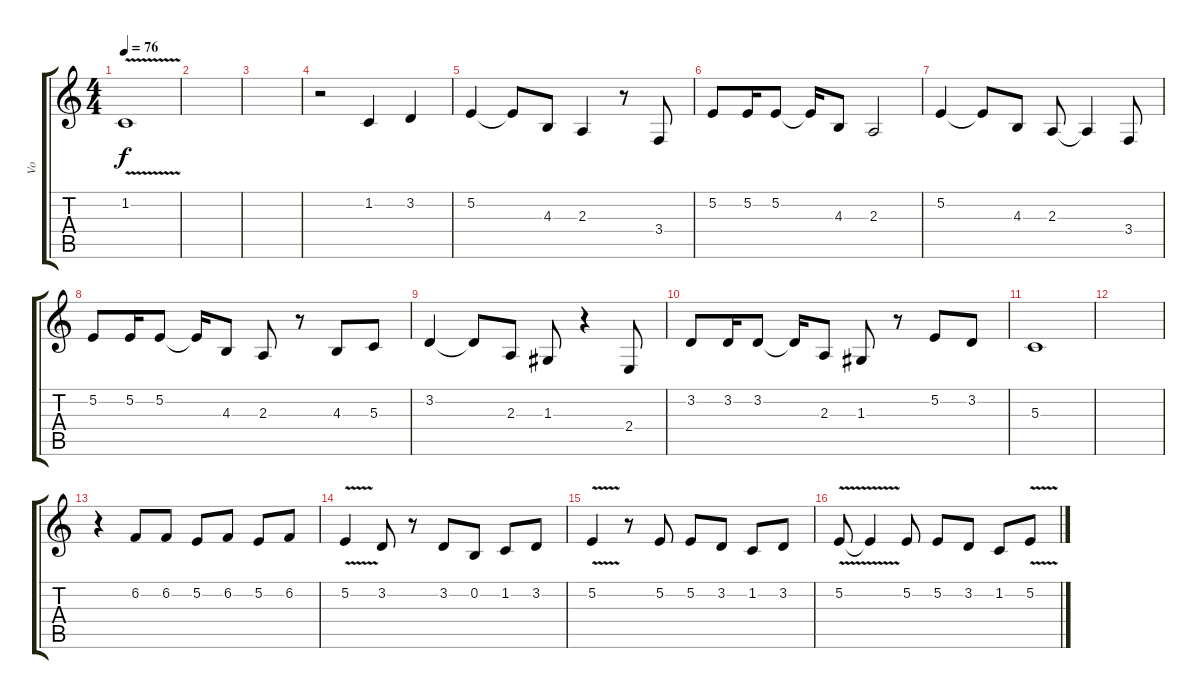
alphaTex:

\track ("Vo" "Vo") {instrument voiceoohs}
\staff {score tabs}
\tuning (E4 B3 G3 D3 A2 E2) {hide}
\ts (4 4)
\tempo 76
\clef g2
\ks c
1.2{v}.1{dy f} |
|
|
r.2 1.2.4 3.2.4 |
5.2.4 5.2{t}.8 4.3.8 2.3.4 r.8 3.4.8 |
5.2.8 5.2.16 5.2.8 5.2{t}.16 4.3.8 2.3.2 |
5.2.4 5.2{t}.8 4.3.8 2.3.8 2.3{t}.4 3.4.8 |
5.2.8 5.2.16 5.2.8 5.2{t}.16 4.3.8 2.3.8 r.8 4.3.8 5.3.8 |
3.2.4 3.2{t}.8 2.3.8 1.3.8 r.4 2.4.8 |
3.2.8 3.2.16 3.2.8 3.2{t}.16 2.3.8 1.3.8 r.8 5.2.8 3.2.8 |
5.3.1 |
|
r.4 6.2.8 6.2.8 5.2.8 6.2.8 5.2.8 6.2.8 |
5.2{v}.4 3.2.8 r.8 3.2.8 0.2.8 1.2.8 3.2.8 |
5.2{v}.4 r.8 5.2.8 5.2.8 3.2.8 1.2.8 3.2.8 |
5.2{v}.8 5.2{t}.4 5.2.8 5.2.8 3.2.8 1.2.8 5.2{v}.8
